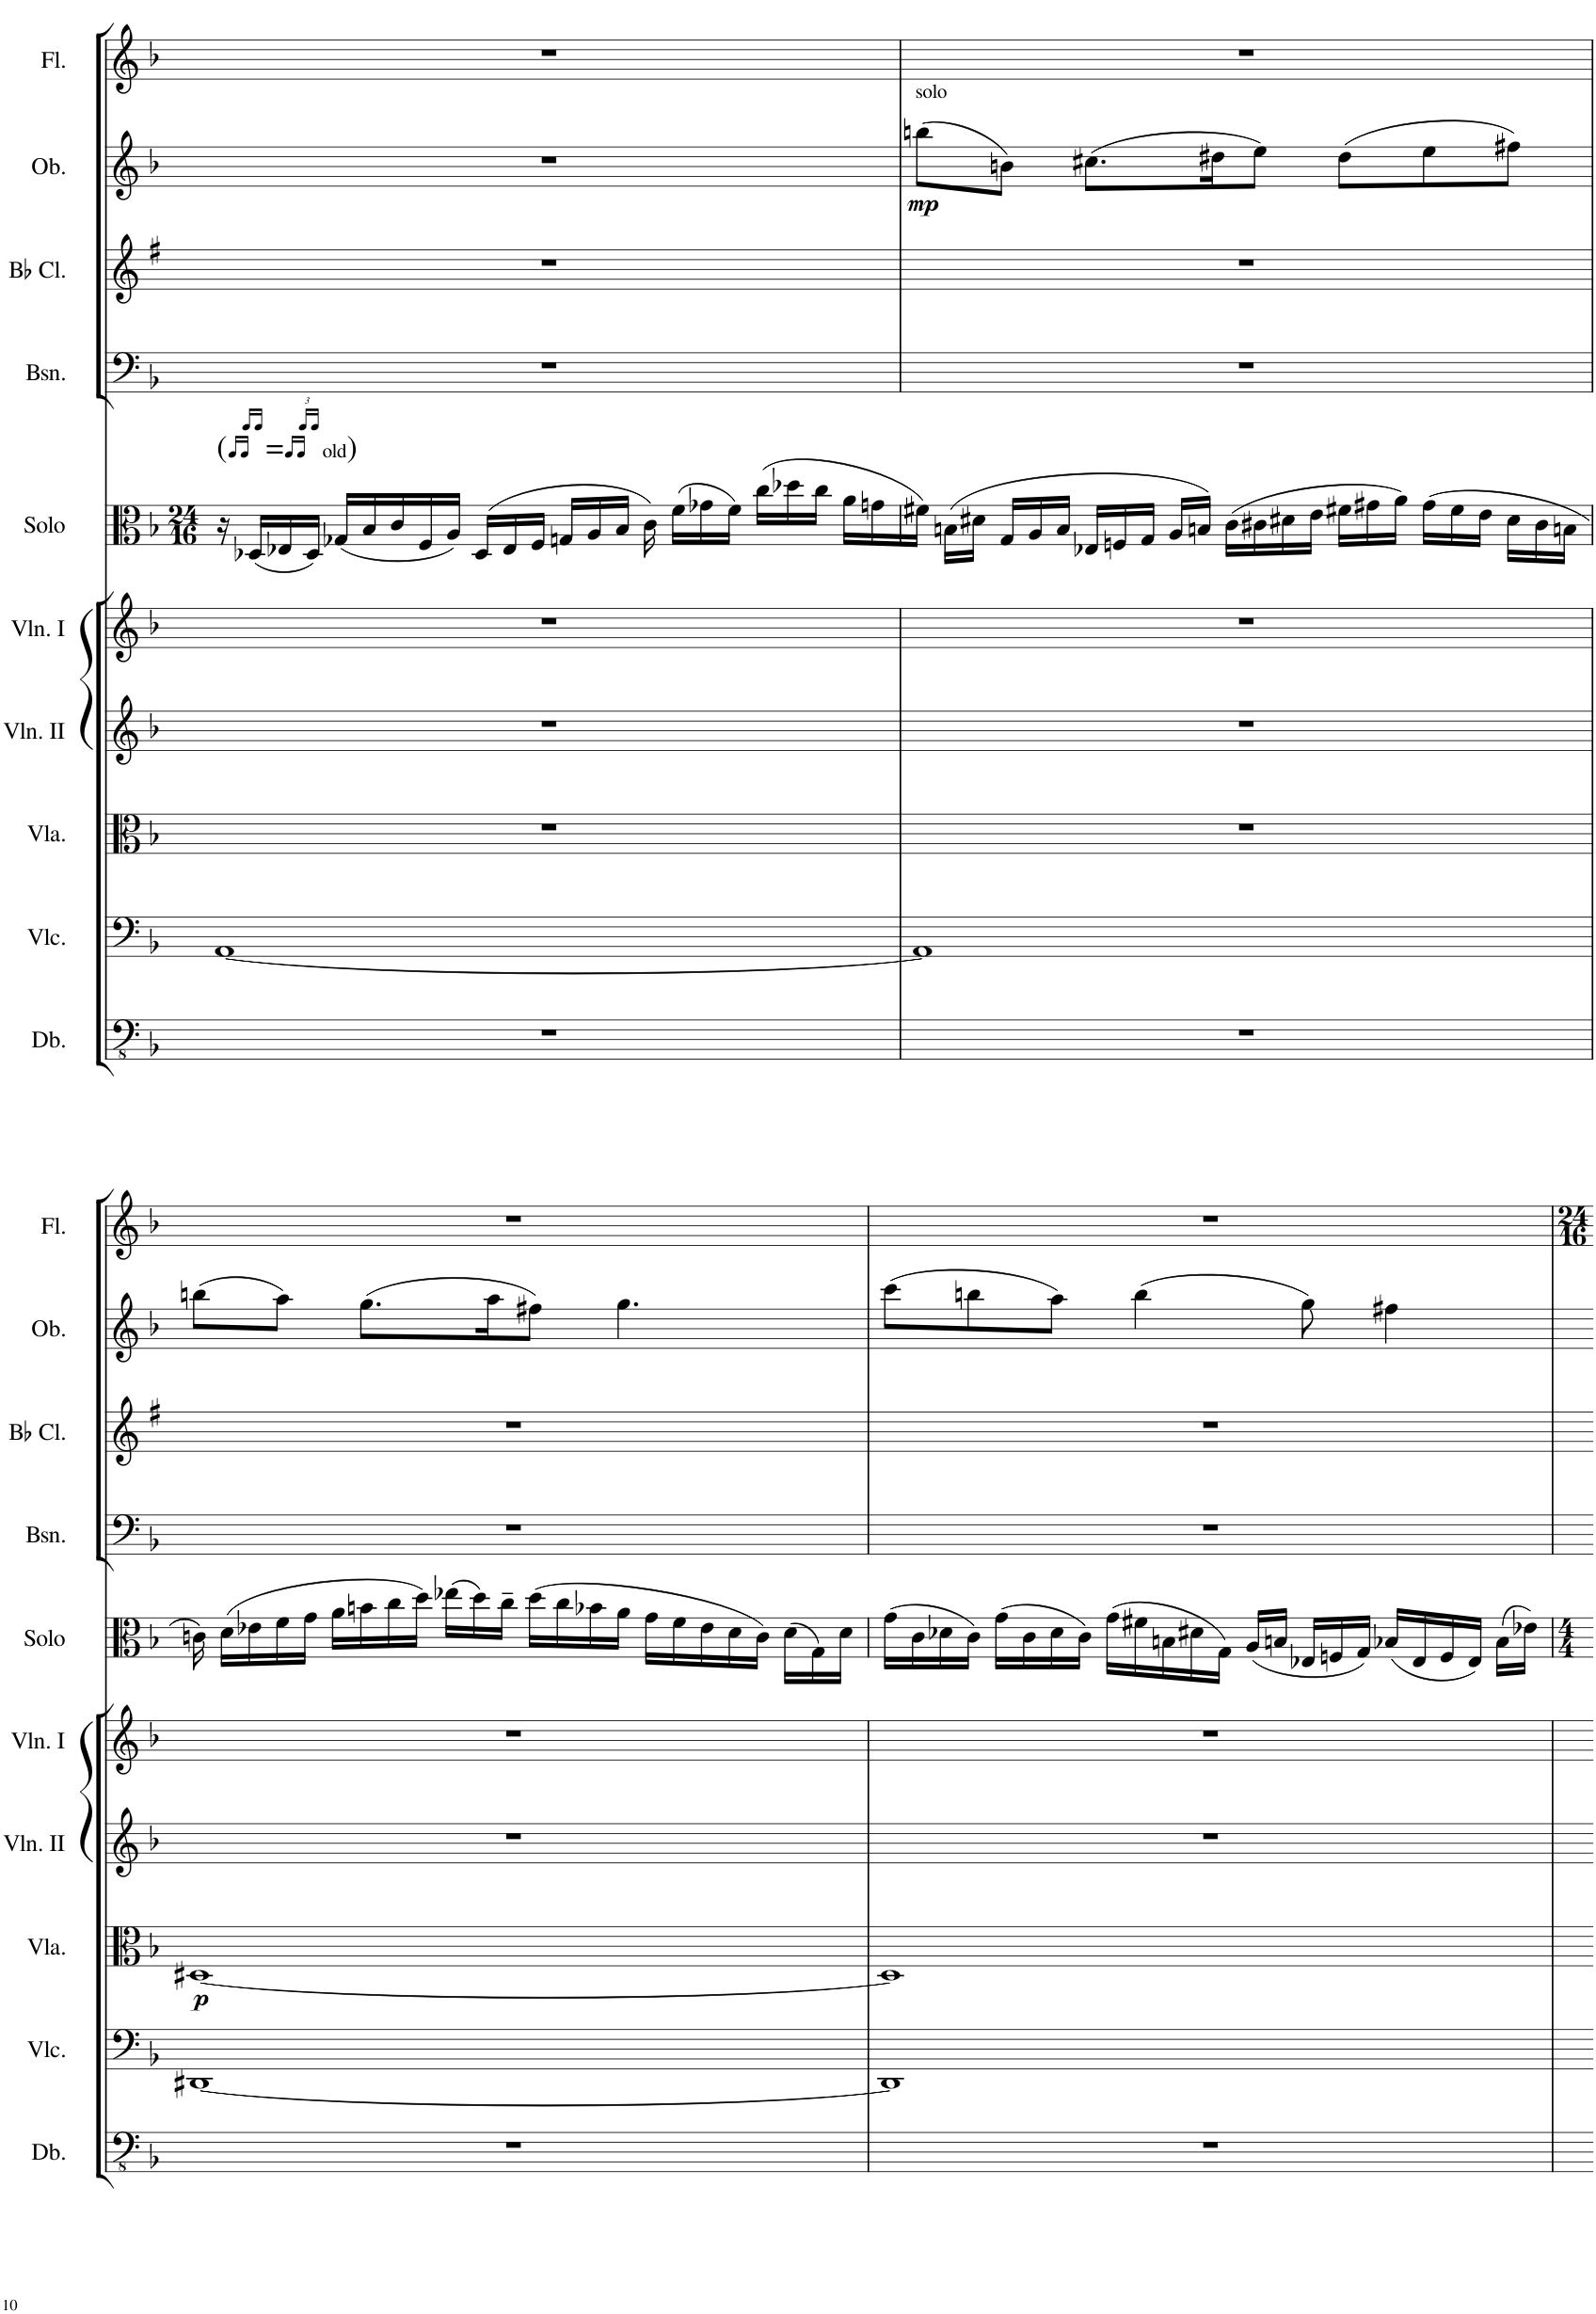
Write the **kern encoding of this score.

**kern	**kern	**dynam	**kern	**kern	**dynam
*part4	*part3	*part3	*part2	*part1	*part1
*staff4	*staff3	*staff3	*staff2	*staff1	*staff1
*I"Cello	*I"Viola	*	*I"Solo Viola	*I"Oboe	*
*	*I'Vla.	*	*I'Solo	*I'Ob.	*
!!LO:PB:g=z
*clefF4	*clefC3	*	*clefC3	*clefG2	*
*k[b-]	*k[b-]	*	*k[b-]	*k[b-]	*
*M4/4	*M4/4	*	*M24/16	*M4/4	*
=75	=75	=75	=75	=75	=75
!	!	!	!LO:TX:a:t=(♬  =♬	!	!
!	!	!	!LO:TX:a:t=old	!	!
!	!	!	!LO:TX:a:t=)	!	!
[1AA	1r	.	24r	1r	.
!	!	!	!LO:TX:a:t=♬	!	!
!	!	!	!LO:TX:a:t=♬	!	!
!	!	!	!LO:TX:a:i:t=3	!	!
.	.	.	(24D-X/LL	.	.
.	.	.	24E-X/	.	.
.	.	.	24D-/JJ)	.	.
.	.	.	(24G-X/LL	.	.
.	.	.	24B-/	.	.
.	.	.	24c/	.	.
.	.	.	24F/	.	.
.	.	.	24A/JJ)	.	.
*	*	*	*Xbrackettup	*	*
.	.	.	(24D-/LL	.	.
.	.	.	24E-/	.	.
.	.	.	24F/JJ	.	.
.	.	.	24Gn/LL	.	.
.	.	.	24A/	.	.
.	.	.	24B-/JJ	.	.
*	*	*	*brackettup	*	*
.	.	.	24c\)	.	.
.	.	.	(24f\LL	.	.
.	.	.	24g-X\	.	.
.	.	.	24f\JJ)	.	.
.	.	.	(24cc\LL	.	.
.	.	.	24dd-X\	.	.
.	.	.	24cc\JJ	.	.
.	.	.	24a\LL	.	.
.	.	.	24gn\	.	.
=76	=76	=76	=76	=76	=76
!	!	!	!	!LO:TX:a:t=solo	!
!	!	!	!	!	!LO:DY:b
1AA]	1r	.	24f#X\JJ)	(8bbn\L	mp
.	.	.	(24Bn\LL	.	.
.	.	.	24d#X\JJ	.	.
.	.	.	24G/LL	8bn\J)	.
.	.	.	24A/	.	.
.	.	.	24B/JJ	.	.
*	*	*	*Xbrackettup	*	*
.	.	.	24E-X/LL	(8.cc#X\L	.
.	.	.	24Fn/	.	.
.	.	.	24G/JJ	.	.
*	*	*	*brackettup	*	*
.	.	.	24A/LL	.	.
.	.	.	24Bn/JJ)	.	.
.	.	.	.	16dd#X\K	.
.	.	.	(24c\LL	.	.
.	.	.	24c#X\	8ee\J)	.
.	.	.	24d#X\	.	.
.	.	.	24e\JJ	.	.
*	*	*	*Xbrackettup	*	*
.	.	.	24f#X\LL	(8dd#\L	.
.	.	.	24g#X\	.	.
.	.	.	24a\JJ)	.	.
.	.	.	(24g#\LL	8ee\	.
.	.	.	24f#\	.	.
.	.	.	24e\JJ	.	.
.	.	.	24d#\LL	8ff#X\J)	.
.	.	.	24c#\	.	.
.	.	.	24Bn\JJ	.	.
!!LO:LB:g=z
=77	=77	=77	=77	=77	=77
*	*	*	*brackettup	*	*
!	!	!LO:DY:b	!	!	!
[1DD#X	[1D#X	p	24cn\)	(8bbn\L	.
.	.	.	(24d\LL	.	.
.	.	.	24e-X\	.	.
.	.	.	24f\	8aa\J)	.
.	.	.	24g\JJ	.	.
.	.	.	24a\LL	.	.
.	.	.	24bn\	(8.gg\L	.
.	.	.	24cc\	.	.
.	.	.	24dd\JJ)	.	.
*	*	*	*Xbrackettup	*	*
.	.	.	(24ee-X\LL	.	.
.	.	.	24dd\)	.	.
.	.	.	.	16aa\K	.
.	.	.	24cc~\JJ	.	.
*	*	*	*brackettup	*	*
.	.	.	(24dd\LL	8ff#X\J)	.
.	.	.	24cc\	.	.
.	.	.	24b-X\	.	.
.	.	.	24a\JJ	4.gg\	.
.	.	.	24g\LL	.	.
.	.	.	24f\	.	.
.	.	.	24e-\	.	.
.	.	.	24d\	.	.
.	.	.	24c\JJ)	.	.
*	*	*	*Xbrackettup	*	*
.	.	.	(24d\LL	.	.
.	.	.	24G\)	.	.
.	.	.	24d\JJ	.	.
=78	=78	=78	=78	=78	=78
*	*	*	*brackettup	*	*
1DD#]	1D#]	.	(24g\LL	(8ccc\L	.
.	.	.	24c\	.	.
.	.	.	24d-X\	.	.
.	.	.	24c\JJ)	8bbn\	.
.	.	.	(24g\LL	.	.
.	.	.	24c\	.	.
.	.	.	24d-\	8aa\J)	.
.	.	.	24c\JJ)	.	.
.	.	.	(24g\LL	.	.
.	.	.	24f#X\	(4bb\	.
.	.	.	24Bn\	.	.
.	.	.	24d#X\	.	.
.	.	.	24G\JJ)	.	.
.	.	.	(24A/LL	.	.
.	.	.	24Bn/JJ	.	.
*	*	*	*Xbrackettup	*	*
.	.	.	24E-X/LL	8gg\)	.
.	.	.	24Fn/	.	.
.	.	.	24G/JJ)	.	.
*	*	*	*brackettup	*	*
.	.	.	(24B-X/LL	4ff#X\	.
.	.	.	24E-/	.	.
.	.	.	24F/	.	.
.	.	.	24E-/JJ)	.	.
.	.	.	(24B-\LL	.	.
.	.	.	24e-X\JJ)	.	.
=	=	=	=	=	=
*-	*-	*-	*-	*-	*-
